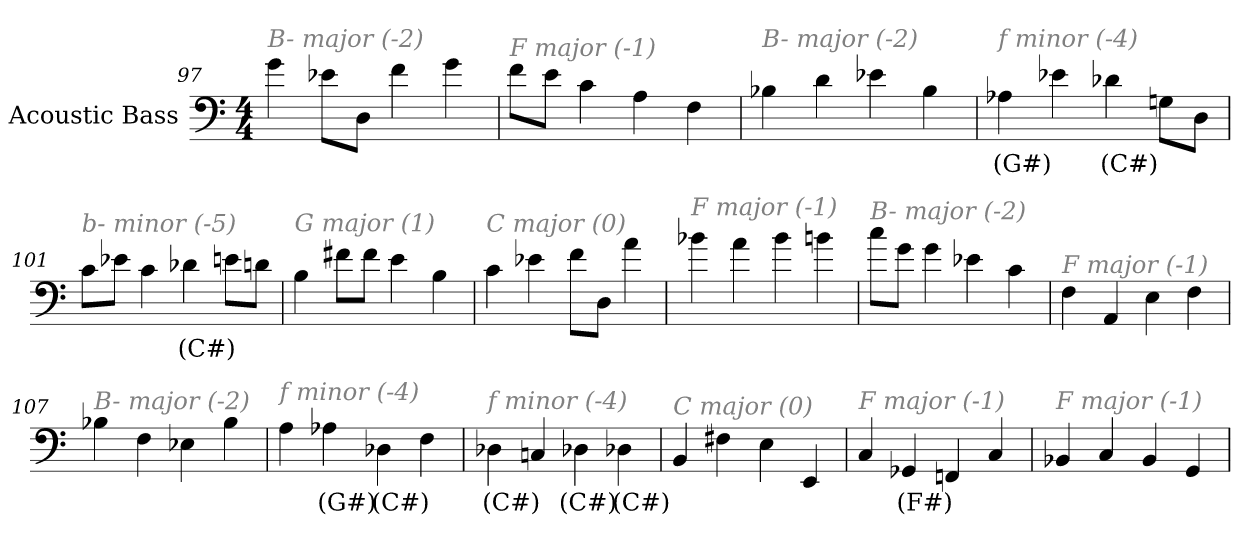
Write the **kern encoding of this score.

**kern	**text
*part1	*part1
*staff1	*staff1
*I"Acoustic Bass	*
*clefF4	*
*ITrd7c12	*
*k[]	*
*C:	*
*M4/4	*
=97	=97
!LO:TX:i:color=#808080:t=B- major (-2)	!
4G	.
8E-XL	.
8DDJ	.
4F	.
4G	.
=98	=98
!LO:TX:i:color=#808080:t=F major (-1)	!
8FL	.
8EJ	.
4C	.
4AA	.
4FF	.
=99	=99
!LO:TX:i:color=#808080:t=B- major (-2)	!
4BB-X	.
4D	.
4E-X	.
4BB-	.
=100	=100
!LO:TX:i:color=#808080:t=f minor (-4)	!
4AA-Xi	(G#)
4E-X	.
4D-Xi	(C#)
8GGnL	.
8DDJ	.
=101	=101
!LO:TX:i:color=#808080:t=b- minor (-5)	!
8CL	.
8E-XJ	.
4C	.
4D-Xi	(C#)
8EnL	.
8DJ	.
=102	=102
!LO:TX:i:color=#808080:t=G major (1)	!
4BB	.
8F#XL	.
8F#J	.
4E	.
4BB	.
=103	=103
!LO:TX:i:color=#808080:t=C major (0)	!
4C	.
4E-X	.
8FL	.
8DDJ	.
4A	.
=104	=104
!LO:TX:i:color=#808080:t=F major (-1)	!
4B-X	.
4A	.
4B-	.
4Bn	.
=105	=105
!LO:TX:i:color=#808080:t=B- major (-2)	!
8cL	.
8GJ	.
4G	.
4E-X	.
4C	.
=106	=106
!LO:TX:i:color=#808080:t=F major (-1)	!
4FF	.
4AAA	.
4EE	.
4FF	.
=107	=107
!LO:TX:i:color=#808080:t=B- major (-2)	!
4BB-X	.
4FF	.
4EE-X	.
4BB-	.
=108	=108
!LO:TX:i:color=#808080:t=f minor (-4)	!
4AA	.
4AA-Xi	(G#)
4DD-Xi	(C#)
4FF	.
=109	=109
!LO:TX:i:color=#808080:t=f minor (-4)	!
4DD-Xi	(C#)
4CCn	.
4DD-Xi	(C#)
4DD-Xi	(C#)
=110	=110
!LO:TX:i:color=#808080:t=C major (0)	!
4BBB	.
4FF#X	.
4EE	.
4EEE	.
=111	=111
!LO:TX:i:color=#808080:t=F major (-1)	!
4CC	.
4GGG-Xi	(F#)
4FFFn	.
4CC	.
=112	=112
!LO:TX:i:color=#808080:t=F major (-1)	!
4BBB-X	.
4CC	.
4BBB-	.
4GGG	.
=	=
*-	*-
